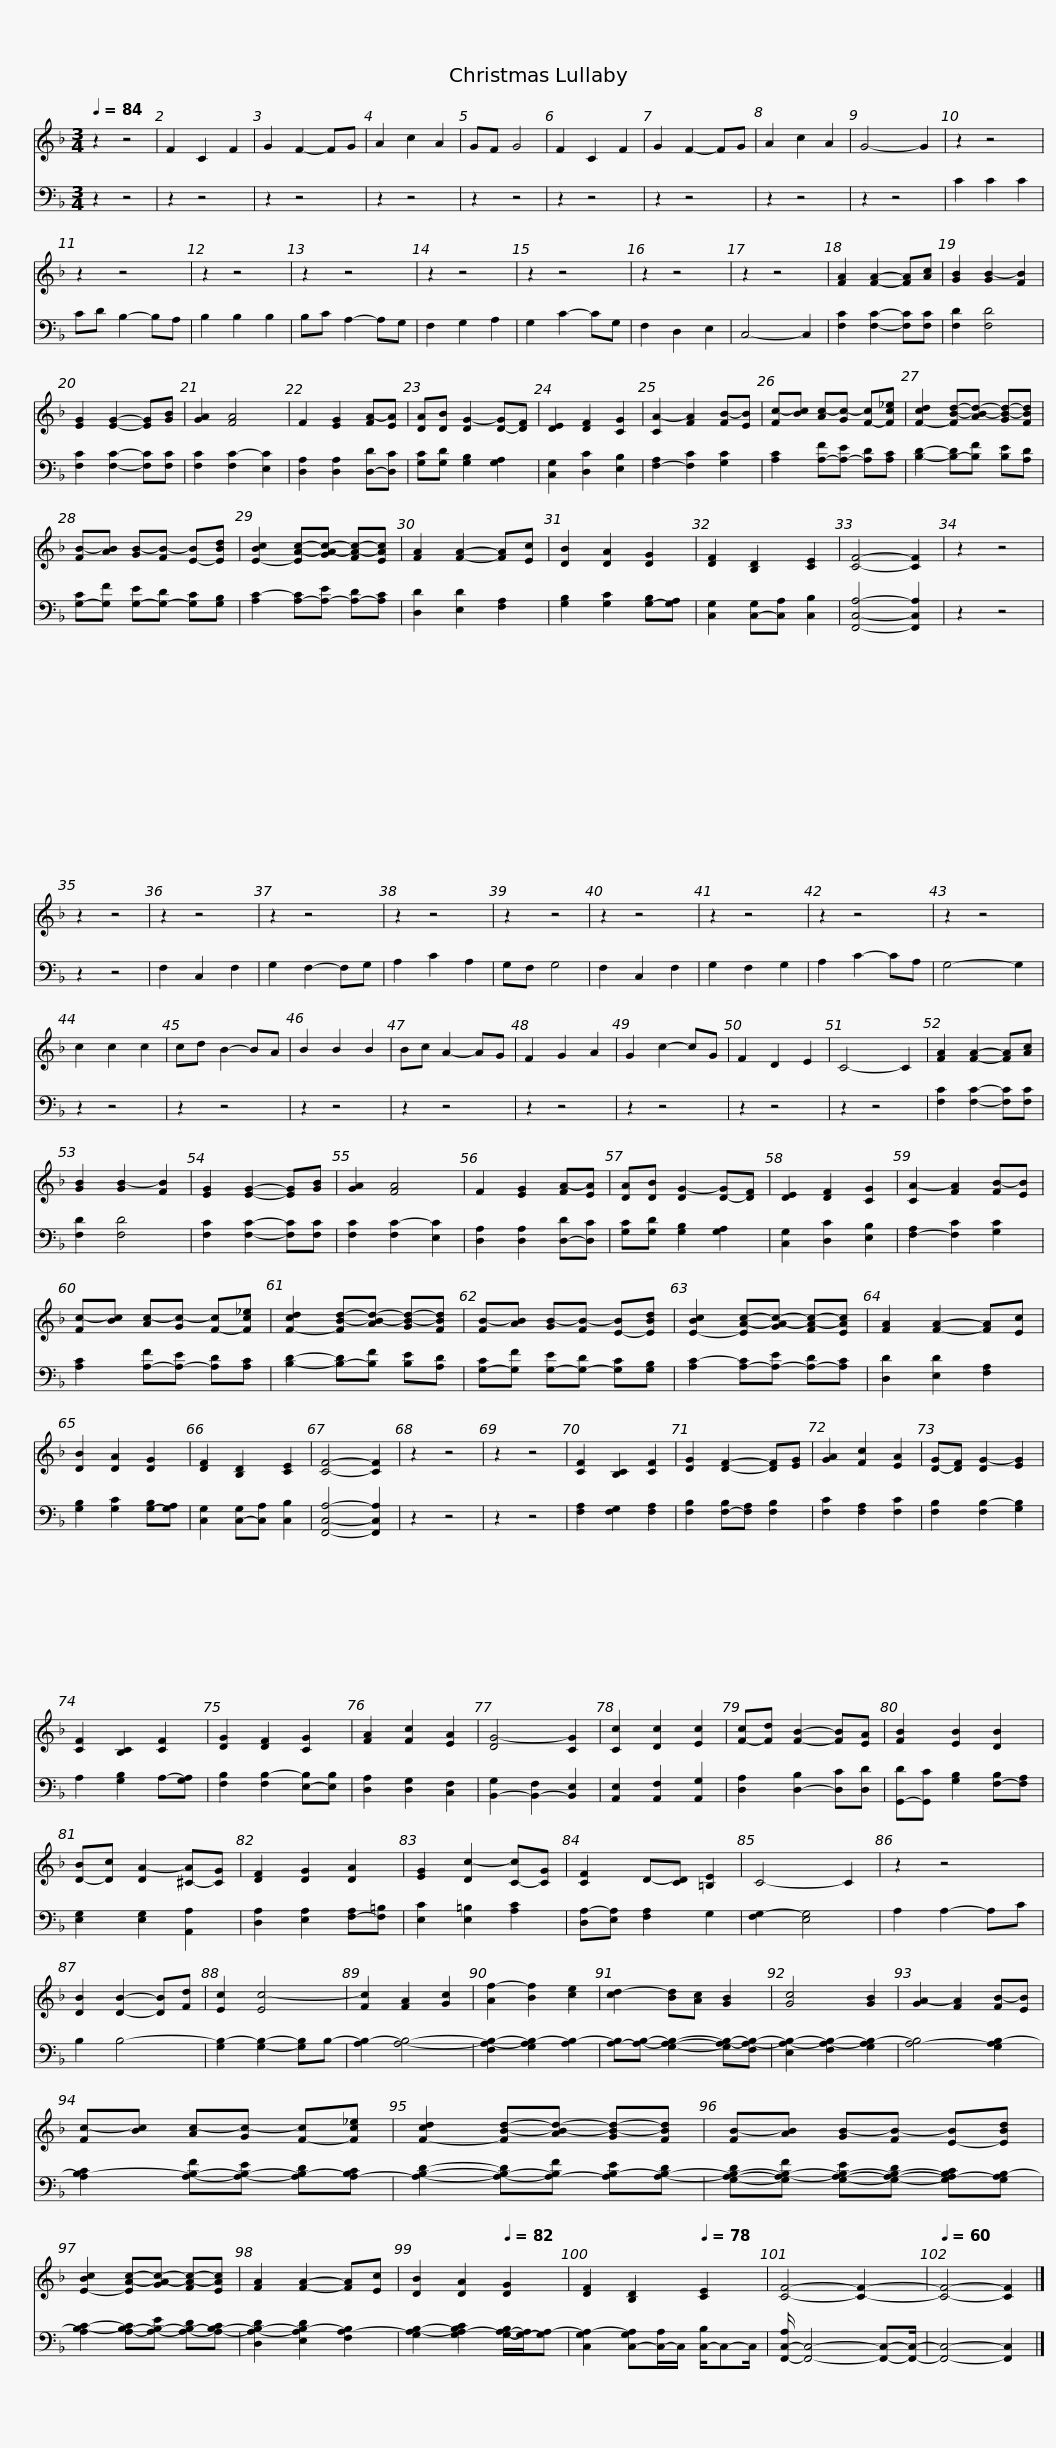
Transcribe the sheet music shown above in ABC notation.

X:1
%%score 1 2
L:1/8
Q:1/4=84
M:3/4
I:linebreak $
K:F
V:1 treble
V:2 bass
V:1
 z2 z4 | F2 C2 F2 | G2 F2- FG | A2 c2 A2 | GF G4 | %5
 F2 C2 F2 | G2 F2- FG | A2 c2 A2 | G4- G2 | z2 z4 |$ %10
 z2 z4 | z2 z4 | z2 z4 | z2 z4 | z2 z4 | %15
 z2 z4 | z2 z4 | [FA]2 [FA]2- [FA][Ac] | [GB]2 [GB-]2 [FB]2 |$ [EG]2 [EG]2- [EG][GB] | %20
 [GA]2 [FA]4 | F2 [EG]2 [FA-][EA] | [DA][DB] [DG-]2 [D-G][DF] | [DE]2 [DF]2 [CG]2 | [CA-]2 [FA]2 [FB-][EB] | %25
 [Fc-][Bc] [Ac-][Gc-] [F-c][Fc_e] |$ [F-cd]2 [FB-d-][AB-d-] [GB-d-][FBd] | [FB-][AB] [GB-][FB-] [E-B][EBd] | [E-Bc]2 [EA-c-][GA-c-] [FA-c-][EAc] | [FA]2 [FA]2- [FA][Ec] | %30
 [DB]2 [DA]2 [DG]2 | [DF]2 [B,D]2 [CE]2 |$ [CF]4- [CF]2 | z2 z4 | z2 z4 | %35
 z2 z4 | z2 z4 | z2 z4 | z2 z4 | z2 z4 | %40
 z2 z4 | z2 z4 | z2 z4 | c2 c2 c2 |$ cd B2- BA | %45
 B2 B2 B2 | Bc A2- AG | F2 G2 A2 | G2 c2- cG | F2 D2 E2 | %50
 C4- C2 | [FA]2 [FA]2- [FA][Ac] | [GB]2 [GB-]2 [FB]2 |$ [EG]2 [EG]2- [EG][GB] | [GA]2 [FA]4 | %55
 F2 [EG]2 [FA-][EA] | [DA][DB] [DG-]2 [D-G][DF] | [DE]2 [DF]2 [CG]2 | [CA-]2 [FA]2 [FB-][EB] | [Fc-][Bc] [Ac-][Gc-] [F-c][Fc_e] |$ %60
 [F-cd]2 [FB-d-][AB-d-] [GB-d-][FBd] | [FB-][AB] [GB-][FB-] [E-B][EBd] | [E-Bc]2 [EA-c-][GA-c-] [FA-c-][EAc] | [FA]2 [FA]2- [FA][Ec] | [DB]2 [DA]2 [DG]2 | %65
 [DF]2 [B,D]2 [CE]2 |$ [CF]4- [CF]2 | z2 z4 | z2 z4 | [CF]2 [B,C]2 [CF]2 | %70
 [DG]2 [DF]2- [DF][EG] | [GA]2 [Fc]2 [EA]2 | [D-G][DF] [DG-]2 [EG]2 | [CF]2 [B,C]2 [CF]2 | [DG]2 [DF]2 [CG]2 |$ %75
 [FA]2 [Fc]2 [EA]2 | [DG-]4 [CG]2 | [Cc]2 [Dc]2 [Ec]2 | [F-c][Fd] [FB]2- [FB][EA] | [FB]2 [EB]2 [DB]2 | %80
 [D-B][Dc] [DA-]2 [^C-A][CG] | [DF]2 [DG]2 [DA]2 |$ [EG]2 [Dc-]2 [C-c][CG] | [CF]2 D-[CD] [=B,E]2 | C4- C2 | %85
 z2 z4 | [DB]2 [DB]2- [DB][Fd] | [Ec]2 [Ec-]4 | [Fc]2 [FA]2 [Gc]2 | [Af-]2 [Bf]2 [ce]2 |$ %90
 [cd-]2 [Bd][Ac] [GB]2 | [Gc]4 [GB]2 | [GA-]2 [FA]2 [FB-][EB] | [Fc-][Bc] [Ac-][Gc-] [F-c][Fc_e] | [F-cd]2 [FB-d-][AB-d-] [GB-d-][FBd] |$ %95
 [FB-][AB] [GB-][FB-] [E-B][EBd] | [E-Bc]2 [EA-c-][GA-c-] [FA-c-][EAc] | [FA]2 [FA]2- [FA][Ec] | [DB]2[Q:1/4=83] [DA]2[Q:1/4=82] [DG]2 |[Q:1/4=80] [DF]2[Q:1/4=79] [B,D]2[Q:1/4=78] [CE]2 |$ %100
[Q:1/4=77] [CF]4-[Q:1/4=75] [CF]2-[Q:1/4=76] |[Q:1/4=60] [CF]4- [CF]2 |] %102
V:2
 z2 z4 | z2 z4 | z2 z4 | z2 z4 | z2 z4 | %5
 z2 z4 | z2 z4 | z2 z4 | z2 z4 | C2 C2 C2 |$ %10
 CD B,2- B,A, | B,2 B,2 B,2 | B,C A,2- A,G, | F,2 G,2 A,2 | G,2 C2- CG, | %15
 F,2 D,2 E,2 | C,4- C,2 | [F,C]2 [F,C]2- [F,C][F,C] | [F,D]2 [F,D]4 |$ [F,C]2 [F,C]2- [F,C][F,C] | %20
 [F,C]2 [F,C-]2 [E,C]2 | [D,A,]2 [D,A,]2 [D,-D][D,C] | [G,C][G,D] [G,B,]2 [G,A,]2 | [C,G,]2 [D,C]2 [E,B,]2 | [F,-A,]2 [F,C]2 [G,C]2 | %25
 [A,C]2 [A,-F][A,-E] [A,D][A,C] |$ [B,D]2- [B,-D][B,F] [B,E][A,D] | [G,-C][G,F] [G,-E][G,-D] [G,C][G,B,] | [A,C-]2 [A,-C][A,-E] [A,-D][A,C] | [D,D]2 [E,D]2 [F,A,]2 | %30
 [G,B,]2 [G,C]2 [G,-B,][G,A,] | [C,G,]2 [C,-G,][C,A,] [C,B,]2 |$ [F,,C,A,]4- [F,,C,A,]2 | z2 z4 | z2 z4 | %35
 F,2 C,2 F,2 | G,2 F,2- F,G, | A,2 C2 A,2 | G,F, G,4 | F,2 C,2 F,2 | %40
 G,2 F,2 G,2 | A,2 C2- CA, | G,4- G,2 | z2 z4 |$ z2 z4 | %45
 z2 z4 | z2 z4 | z2 z4 | z2 z4 | z2 z4 | %50
 z2 z4 | [F,C]2 [F,C]2- [F,C][F,C] | [F,D]2 [F,D]4 |$ [F,C]2 [F,C]2- [F,C][F,C] | [F,C]2 [F,C-]2 [E,C]2 | %55
 [D,A,]2 [D,A,]2 [D,-D][D,C] | [G,C][G,D] [G,B,]2 [G,A,]2 | [C,G,]2 [D,C]2 [E,B,]2 | [F,-A,]2 [F,C]2 [G,C]2 | [A,C]2 [A,-F][A,-E] [A,D][A,C] |$ %60
 [B,D]2- [B,-D][B,F] [B,E][A,D] | [G,-C][G,F] [G,-E][G,-D] [G,C][G,B,] | [A,C-]2 [A,-C][A,-E] [A,-D][A,C] | [D,D]2 [E,D]2 [F,A,]2 | [G,B,]2 [G,C]2 [G,-B,][G,A,] | %65
 [C,G,]2 [C,-G,][C,A,] [C,B,]2 |$ [F,,C,A,]4- [F,,C,A,]2 | z2 z4 | z2 z4 | [F,A,]2 [F,G,]2 [F,A,]2 | %70
 [F,B,]2 [F,-B,][F,A,] [F,B,]2 | [F,C]2 [F,A,]2 [F,C]2 | [F,B,]2 [F,B,-]2 [G,B,]2 | A,2 [G,B,]2 A,-[G,A,] | [F,B,]2 [F,B,-]2 [E,-B,][E,B,] |$ %75
 [D,A,]2 [D,G,]2 [C,F,]2 | [B,,-G,]2 [B,,-F,]2 [B,,E,]2 | [A,,E,]2 [A,,F,]2 [A,,G,]2 | [D,A,]2 [D,-B,]2 [D,C][D,D] | [G,,-D][G,,C] [G,B,]2 [F,-B,][F,A,] | %80
 [E,G,]2 [E,G,]2 [A,,A,]2 | [D,A,]2 [E,A,]2 [F,-A,][F,=B,] |$ [E,C]2 [E,=B,]2 [A,C]2 | [D,A,-][E,A,] [F,A,]2 G,2 | [F,G,-]2 [E,G,]4 | %85
 A,2 A,2- A,C | B,2 B,4- | [G,B,-]2 [G,B,]2- [G,B,]B,- | [A,B,-]2 [A,B,]4- | [F,A,-B,-]2 [G,A,B,-]2 [A,B,-]2 |$ %90
 [A,-B,][A,B,]- [G,A,B,]2- [G,A,-B,-][F,A,-B,-] | [E,A,-B,-]2 [F,A,-B,-]2 [G,A,B,-]2 | [A,-B,]4 [G,A,B,-]2 | [A,B,-C]2 [A,-B,-F][A,-B,-E] [A,B,-D][A,-B,C] | [A,B,D]2- [A,-B,-D][A,-B,F] [A,B,-E][A,-B,-D] |$ %95
 [G,-A,-B,-D][G,A,-B,-F] [G,-A,-B,-E][G,-A,-B,-D] [G,A,-B,C][G,A,B,-] | [A,B,-C-]2 [A,-B,-C][A,-B,-E] [A,-B,-D][A,-B,-C] | [D,A,-B,-D]2 [E,A,B,-D]2 [F,A,-B,]2 | [G,A,-B,-]2 [G,A,-B,C]2 [G,-A,-B,]/[G,-A,]/[G,A,-] | [C,G,A,-]2 [C,-G,A,][C,-A,]/C,/ [C,-B,]/C,-C,/ |$ %100
 [F,,-C,-A,]/ [F,,C,]4- [F,,C,]-[F,,C,]/- | [F,,C,]4- [F,,C,]2 |] %102
